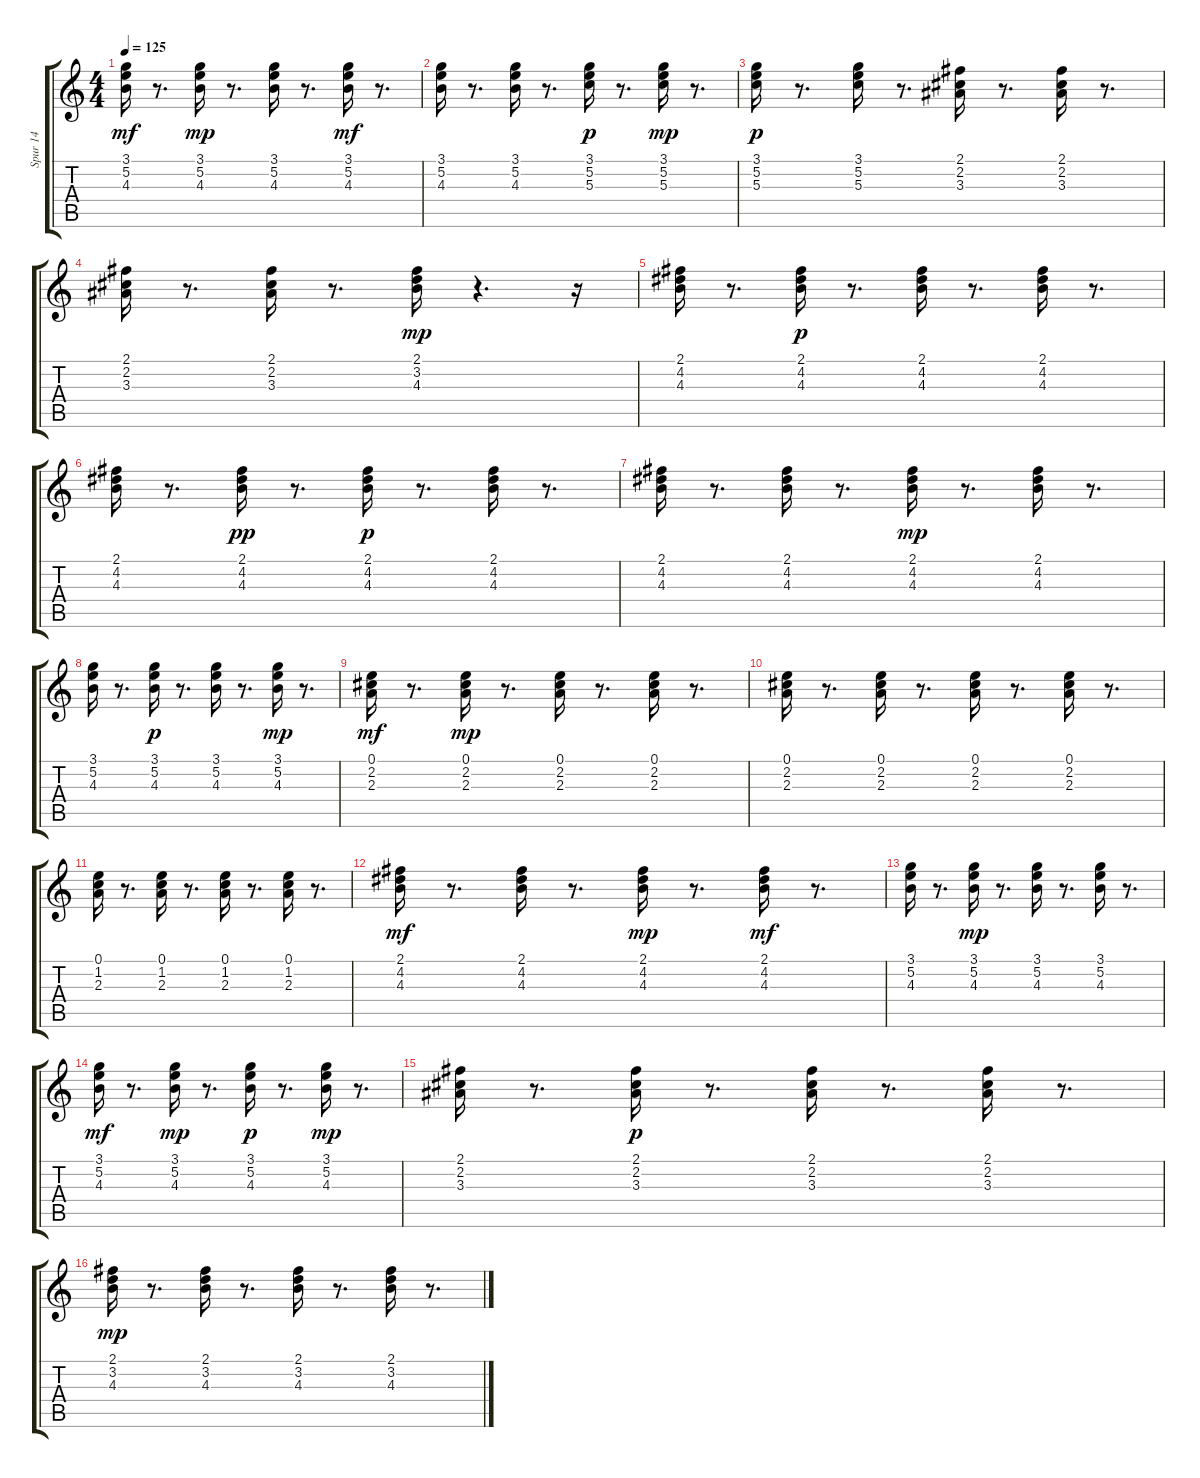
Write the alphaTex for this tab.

\track ("Spur 14" "Spur 14") {instrument electricguitarclean}
\staff {score tabs}
\tuning (E4 B3 G3 D3 A2 E2) {hide}
\ts (4 4)
\tempo 125
\clef g2
\ks c
(3.1 5.2 4.3).16{dy mf} r.8{d} (3.1 5.2 4.3).16{dy mp} r.8{d} (3.1 5.2 4.3).16 r.8{d} (3.1 5.2 4.3).16{dy mf} r.8{d} |
(3.1 5.2 4.3).16 r.8{d} (3.1 5.2 4.3).16 r.8{d} (3.1 5.2 5.3).16{dy p} r.8{d} (3.1 5.2 5.3).16{dy mp} r.8{d} |
(3.1 5.2 5.3).16{dy p} r.8{d} (3.1 5.2 5.3).16 r.8{d} (2.1 2.2 3.3).16 r.8{d} (2.1 2.2 3.3).16 r.8{d} |
(2.1 2.2 3.3).16 r.8{d} (2.1 2.2 3.3).16 r.8{d} (2.1 3.2 4.3).16{dy mp} r.4{d} r.16 |
(2.1 4.2 4.3).16 r.8{d} (2.1 4.2 4.3).16{dy p} r.8{d} (2.1 4.2 4.3).16 r.8{d} (2.1 4.2 4.3).16 r.8{d} |
(2.1 4.2 4.3).16 r.8{d} (2.1 4.2 4.3).16{dy pp} r.8{d} (2.1 4.2 4.3).16{dy p} r.8{d} (2.1 4.2 4.3).16 r.8{d} |
(2.1 4.2 4.3).16 r.8{d} (2.1 4.2 4.3).16 r.8{d} (2.1 4.2 4.3).16{dy mp} r.8{d} (2.1 4.2 4.3).16 r.8{d} |
(3.1 5.2 4.3).16 r.8{d} (3.1 5.2 4.3).16{dy p} r.8{d} (3.1 5.2 4.3).16 r.8{d} (3.1 5.2 4.3).16{dy mp} r.8{d} |
(0.1 2.2 2.3).16{dy mf} r.8{d} (0.1 2.2 2.3).16{dy mp} r.8{d} (0.1 2.2 2.3).16 r.8{d} (0.1 2.2 2.3).16 r.8{d} |
(0.1 2.2 2.3).16 r.8{d} (0.1 2.2 2.3).16 r.8{d} (0.1 2.2 2.3).16 r.8{d} (0.1 2.2 2.3).16 r.8{d} |
(0.1 1.2 2.3).16 r.8{d} (0.1 1.2 2.3).16 r.8{d} (0.1 1.2 2.3).16 r.8{d} (0.1 1.2 2.3).16 r.8{d} |
(2.1 4.2 4.3).16{dy mf} r.8{d} (2.1 4.2 4.3).16 r.8{d} (2.1 4.2 4.3).16{dy mp} r.8{d} (2.1 4.2 4.3).16{dy mf} r.8{d} |
(3.1 5.2 4.3).16 r.8{d} (3.1 5.2 4.3).16{dy mp} r.8{d} (3.1 5.2 4.3).16 r.8{d} (3.1 5.2 4.3).16 r.8{d} |
(3.1 5.2 4.3).16{dy mf} r.8{d} (3.1 5.2 4.3).16{dy mp} r.8{d} (3.1 5.2 4.3).16{dy p} r.8{d} (3.1 5.2 4.3).16{dy mp} r.8{d} |
(2.1 2.2 3.3).16 r.8{d} (2.1 2.2 3.3).16{dy p} r.8{d} (2.1 2.2 3.3).16 r.8{d} (2.1 2.2 3.3).16 r.8{d} |
(2.1 3.2 4.3).16{dy mp} r.8{d} (2.1 3.2 4.3).16 r.8{d} (2.1 3.2 4.3).16 r.8{d} (2.1 3.2 4.3).16 r.8{d}
